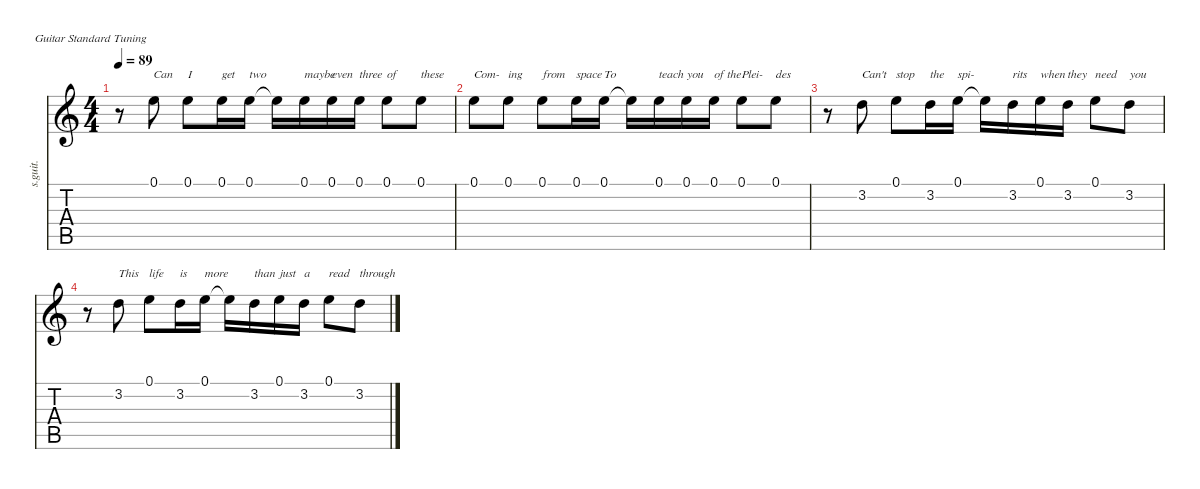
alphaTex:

\defaultSystemsLayout 4
\hideDynamics
\bracketExtendMode nobrackets
\track ("Anthony Kiedis - Vocals" "s.guit.") {instrument altosax}
\staff {score tabs}
\tuning (E4 B3 G3 D3 A2 E2)
\displaytranspose 12
\ts (4 4)
\tempo 89
\clef g2
\ks c
r.8{dy f} 0.1.8{txt "Can" lyrics (0 "") lyrics (1 "") lyrics (2 "") lyrics (3 "") lyrics (4 "")} 0.1.8{txt "I" lyrics (0 "") lyrics (1 "") lyrics (2 "") lyrics (3 "") lyrics (4 "")} 0.1.16{txt "get" lyrics (0 "") lyrics (1 "") lyrics (2 "") lyrics (3 "") lyrics (4 "")} 0.1.16{txt "two" lyrics (0 "") lyrics (1 "") lyrics (2 "") lyrics (3 "") lyrics (4 "")} 0.1{t}.16{lyrics (0 "") lyrics (1 "") lyrics (2 "") lyrics (3 "") lyrics (4 "")} 0.1.16{txt "maybe" lyrics (0 "") lyrics (1 "") lyrics (2 "") lyrics (3 "") lyrics (4 "")} 0.1.16{txt "even" lyrics (0 "") lyrics (1 "") lyrics (2 "") lyrics (3 "") lyrics (4 "")} 0.1.16{txt "three" lyrics (0 "") lyrics (1 "") lyrics (2 "") lyrics (3 "") lyrics (4 "")} 0.1.8{txt "of" lyrics (0 "") lyrics (1 "") lyrics (2 "") lyrics (3 "") lyrics (4 "")} 0.1.8{txt "these" lyrics (0 "") lyrics (1 "") lyrics (2 "") lyrics (3 "") lyrics (4 "")} |
0.1.8{txt "Com-" lyrics (0 "") lyrics (1 "") lyrics (2 "") lyrics (3 "") lyrics (4 "")} 0.1.8{txt "ing" lyrics (0 "") lyrics (1 "") lyrics (2 "") lyrics (3 "") lyrics (4 "")} 0.1.8{txt "from" lyrics (0 "") lyrics (1 "") lyrics (2 "") lyrics (3 "") lyrics (4 "")} 0.1.16{txt "space" lyrics (0 "") lyrics (1 "") lyrics (2 "") lyrics (3 "") lyrics (4 "")} 0.1.16{txt "To" lyrics (0 "") lyrics (1 "") lyrics (2 "") lyrics (3 "") lyrics (4 "")} 0.1{t}.16{lyrics (0 "") lyrics (1 "") lyrics (2 "") lyrics (3 "") lyrics (4 "")} 0.1.16{txt "teach" lyrics (0 "") lyrics (1 "") lyrics (2 "") lyrics (3 "") lyrics (4 "")} 0.1.16{txt "you" lyrics (0 "") lyrics (1 "") lyrics (2 "") lyrics (3 "") lyrics (4 "")} 0.1.16{txt "of the" lyrics (0 "") lyrics (1 "") lyrics (2 "") lyrics (3 "") lyrics (4 "")} 0.1.8{txt "Plei-" lyrics (0 "") lyrics (1 "") lyrics (2 "") lyrics (3 "") lyrics (4 "")} 0.1.8{txt "des" lyrics (0 "") lyrics (1 "") lyrics (2 "") lyrics (3 "") lyrics (4 "")} |
r.8 3.2.8{txt "Can't" lyrics (0 "") lyrics (1 "") lyrics (2 "") lyrics (3 "") lyrics (4 "")} 0.1.8{txt "stop" lyrics (0 "") lyrics (1 "") lyrics (2 "") lyrics (3 "") lyrics (4 "")} 3.2.16{txt "the" lyrics (0 "") lyrics (1 "") lyrics (2 "") lyrics (3 "") lyrics (4 "")} 0.1.16{txt "spi-" lyrics (0 "") lyrics (1 "") lyrics (2 "") lyrics (3 "") lyrics (4 "")} 0.1{t}.16{lyrics (0 "") lyrics (1 "") lyrics (2 "") lyrics (3 "") lyrics (4 "")} 3.2.16{txt "rits" lyrics (0 "") lyrics (1 "") lyrics (2 "") lyrics (3 "") lyrics (4 "")} 0.1.16{txt "when" lyrics (0 "") lyrics (1 "") lyrics (2 "") lyrics (3 "") lyrics (4 "")} 3.2.16{txt "they" lyrics (0 "") lyrics (1 "") lyrics (2 "") lyrics (3 "") lyrics (4 "")} 0.1.8{txt "need" lyrics (0 "") lyrics (1 "") lyrics (2 "") lyrics (3 "") lyrics (4 "")} 3.2.8{txt "you" lyrics (0 "") lyrics (1 "") lyrics (2 "") lyrics (3 "") lyrics (4 "")} |
r.8 3.2.8{txt "This " lyrics (0 "") lyrics (1 "") lyrics (2 "") lyrics (3 "") lyrics (4 "")} 0.1.8{txt "life" lyrics (0 "") lyrics (1 "") lyrics (2 "") lyrics (3 "") lyrics (4 "")} 3.2.16{txt "is" lyrics (0 "") lyrics (1 "") lyrics (2 "") lyrics (3 "") lyrics (4 "")} 0.1.16{txt "more" lyrics (0 "") lyrics (1 "") lyrics (2 "") lyrics (3 "") lyrics (4 "")} 0.1{t}.16{lyrics (0 "") lyrics (1 "") lyrics (2 "") lyrics (3 "") lyrics (4 "")} 3.2.16{txt "than" lyrics (0 "") lyrics (1 "") lyrics (2 "") lyrics (3 "") lyrics (4 "")} 0.1.16{txt "just" lyrics (0 "") lyrics (1 "") lyrics (2 "") lyrics (3 "") lyrics (4 "")} 3.2.16{txt "a" lyrics (0 "") lyrics (1 "") lyrics (2 "") lyrics (3 "") lyrics (4 "")} 0.1.8{txt "read" lyrics (0 "") lyrics (1 "") lyrics (2 "") lyrics (3 "") lyrics (4 "")} 3.2.8{txt "through" lyrics (0 "") lyrics (1 "") lyrics (2 "") lyrics (3 "") lyrics (4 "")}
